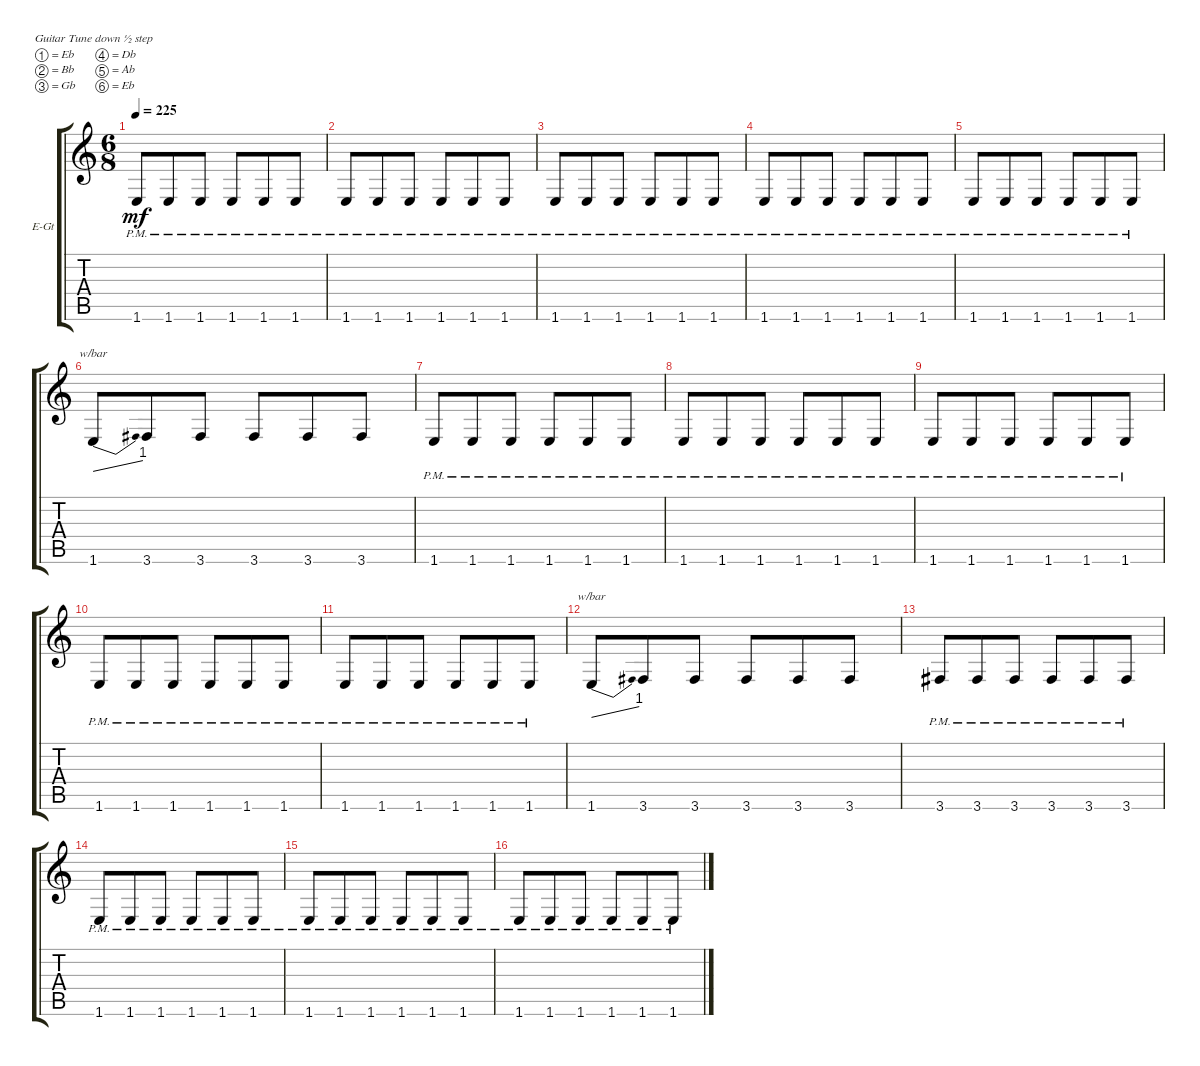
\bracketExtendMode groupsimilarinstruments
\firstSystemTrackNameOrientation horizontal
\otherSystemsTrackNameOrientation horizontal
\track ("right" "E-Gt") {instrument distortionguitar}
\staff {score tabs}
\tuning (Eb4 Bb3 Gb3 Db3 Ab2 Eb2)
\ts (6 8)
\tempo 225
\clef g2
\ks c
1.6{pm}.8{dy mf} 1.6{pm}.8 1.6{pm}.8 1.6{pm}.8 1.6{pm}.8 1.6{pm}.8 |
1.6{pm}.8 1.6{pm}.8 1.6{pm}.8 1.6{pm}.8 1.6{pm}.8 1.6{pm}.8 |
1.6{pm}.8 1.6{pm}.8 1.6{pm}.8 1.6{pm}.8 1.6{pm}.8 1.6{pm}.8 |
1.6{pm}.8 1.6{pm}.8 1.6{pm}.8 1.6{pm}.8 1.6{pm}.8 1.6{pm}.8 |
1.6{pm}.8 1.6{pm}.8 1.6{pm}.8 1.6{pm}.8 1.6{pm}.8 1.6{pm}.8 |
1.6.8{tbe (dive default 18 0 52.199999999999996 4)} 3.6.8 3.6.8 3.6.8 3.6.8 3.6.8 |
1.6{pm}.8 1.6{pm}.8 1.6{pm}.8 1.6{pm}.8 1.6{pm}.8 1.6{pm}.8 |
1.6{pm}.8 1.6{pm}.8 1.6{pm}.8 1.6{pm}.8 1.6{pm}.8 1.6{pm}.8 |
1.6{pm}.8 1.6{pm}.8 1.6{pm}.8 1.6{pm}.8 1.6{pm}.8 1.6{pm}.8 |
1.6{pm}.8 1.6{pm}.8 1.6{pm}.8 1.6{pm}.8 1.6{pm}.8 1.6{pm}.8 |
1.6{pm}.8 1.6{pm}.8 1.6{pm}.8 1.6{pm}.8 1.6{pm}.8 1.6{pm}.8 |
1.6.8{tbe (dive default 12 0 39 4)} 3.6.8 3.6.8 3.6.8 3.6.8 3.6.8 |
3.6{pm}.8 3.6{pm}.8 3.6{pm}.8 3.6{pm}.8 3.6{pm}.8 3.6{pm}.8 |
1.6{pm}.8 1.6{pm}.8 1.6{pm}.8 1.6{pm}.8 1.6{pm}.8 1.6{pm}.8 |
1.6{pm}.8 1.6{pm}.8 1.6{pm}.8 1.6{pm}.8 1.6{pm}.8 1.6{pm}.8 |
1.6{pm}.8 1.6{pm}.8 1.6{pm}.8 1.6{pm}.8 1.6{pm}.8 1.6{pm}.8
